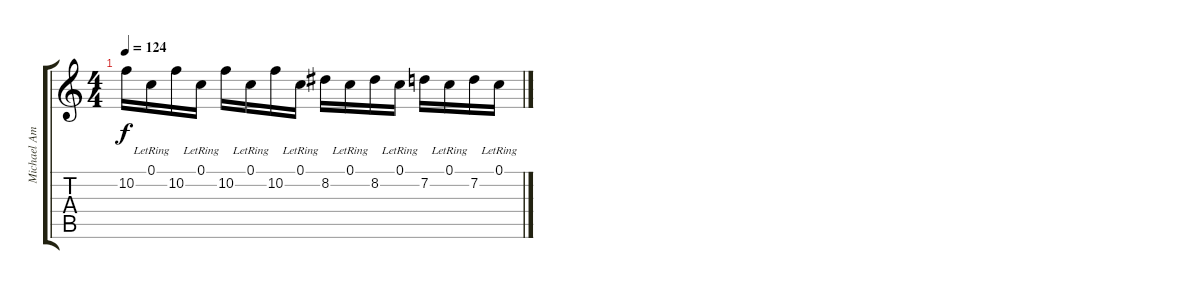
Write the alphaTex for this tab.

\track ("Michael Amott" "Michael Am") {instrument distortionguitar}
\staff {score tabs}
\tuning (C4 G3 Eb3 Bb2 F2 C2) {hide}
\ts (4 4)
\tempo 124
\clef g2
\ks c
10.2.16{dy f} 0.1{lr}.16 10.2.16 0.1{lr}.16 10.2.16 0.1{lr}.16 10.2.16 0.1{lr}.16 8.2.16 0.1{lr}.16 8.2.16 0.1{lr}.16 7.2.16 0.1{lr}.16 7.2.16 0.1{lr}.16
